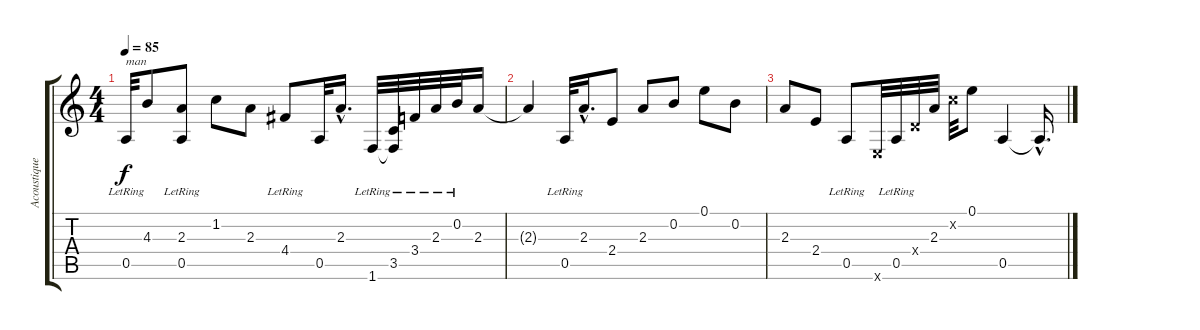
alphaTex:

\track ("Acoustique droite" "Acoustique") {instrument acousticguitarsteel}
\staff {score tabs}
\tuning (E4 B3 G3 D3 A2 E2) {hide}
\ts (4 4)
\tempo 85
\clef g2
\ks c
0.5{lr}.32{txt "man" dy f} 4.3.8 (2.3 0.5{lr}).8 1.2.8 2.3.8 4.4{lr}.8 0.5.32 2.3{hac}.16{d} 1.6{lr}.32 (3.5{lr} 1.6{t}).32 3.4{lr}.32 2.3{lr}.32 0.2{lr}.32 2.3.16 |
2.3{t}.4 0.5{lr}.32 2.3{hac}.16{d} 2.4.8 2.3.8 0.2.8 0.1.8 0.2.8 |
2.3.8 2.4.8 0.5{lr}.8 0.6{x}.32 0.5{lr}.32 0.4{x}.32 2.3.32 1.2{x}.32 0.1.8 0.5.4 0.5{hac t}.16{d}
